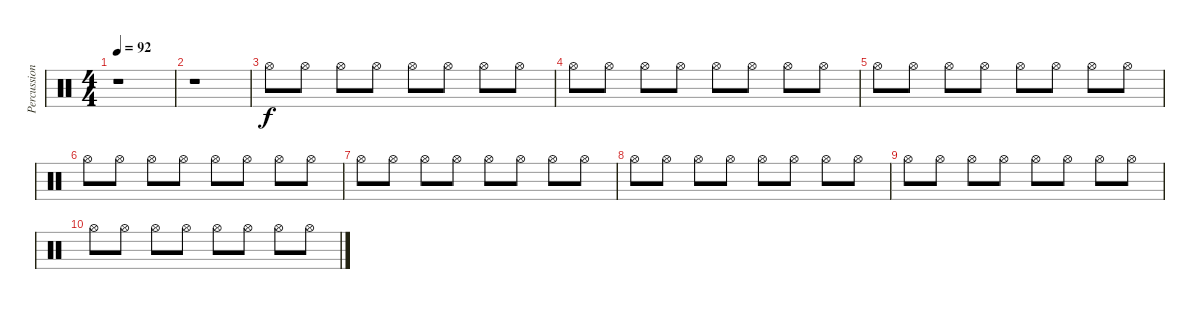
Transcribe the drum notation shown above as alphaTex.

\track ("Percussion" "Percussion") {instrument percussion}
\staff {score}
\articulation defaults
\ts (4 4)
\tempo 92
\clef neutral
\ks c
r.1{dy f} |
r.1 |
"Hi-Hat (open)".8 "Hi-Hat (open)".8 "Hi-Hat (open)".8 "Hi-Hat (open)".8 "Hi-Hat (open)".8 "Hi-Hat (open)".8 "Hi-Hat (open)".8 "Hi-Hat (open)".8 |
"Hi-Hat (open)".8 "Hi-Hat (open)".8 "Hi-Hat (open)".8 "Hi-Hat (open)".8 "Hi-Hat (open)".8 "Hi-Hat (open)".8 "Hi-Hat (open)".8 "Hi-Hat (open)".8 |
"Hi-Hat (open)".8 "Hi-Hat (open)".8 "Hi-Hat (open)".8 "Hi-Hat (open)".8 "Hi-Hat (open)".8 "Hi-Hat (open)".8 "Hi-Hat (open)".8 "Hi-Hat (open)".8 |
"Hi-Hat (open)".8 "Hi-Hat (open)".8 "Hi-Hat (open)".8 "Hi-Hat (open)".8 "Hi-Hat (open)".8 "Hi-Hat (open)".8 "Hi-Hat (open)".8 "Hi-Hat (open)".8 |
"Hi-Hat (open)".8 "Hi-Hat (open)".8 "Hi-Hat (open)".8 "Hi-Hat (open)".8 "Hi-Hat (open)".8 "Hi-Hat (open)".8 "Hi-Hat (open)".8 "Hi-Hat (open)".8 |
"Hi-Hat (open)".8 "Hi-Hat (open)".8 "Hi-Hat (open)".8 "Hi-Hat (open)".8 "Hi-Hat (open)".8 "Hi-Hat (open)".8 "Hi-Hat (open)".8 "Hi-Hat (open)".8 |
"Hi-Hat (open)".8 "Hi-Hat (open)".8 "Hi-Hat (open)".8 "Hi-Hat (open)".8 "Hi-Hat (open)".8 "Hi-Hat (open)".8 "Hi-Hat (open)".8 "Hi-Hat (open)".8 |
"Hi-Hat (open)".8 "Hi-Hat (open)".8 "Hi-Hat (open)".8 "Hi-Hat (open)".8 "Hi-Hat (open)".8 "Hi-Hat (open)".8 "Hi-Hat (open)".8 "Hi-Hat (open)".8
